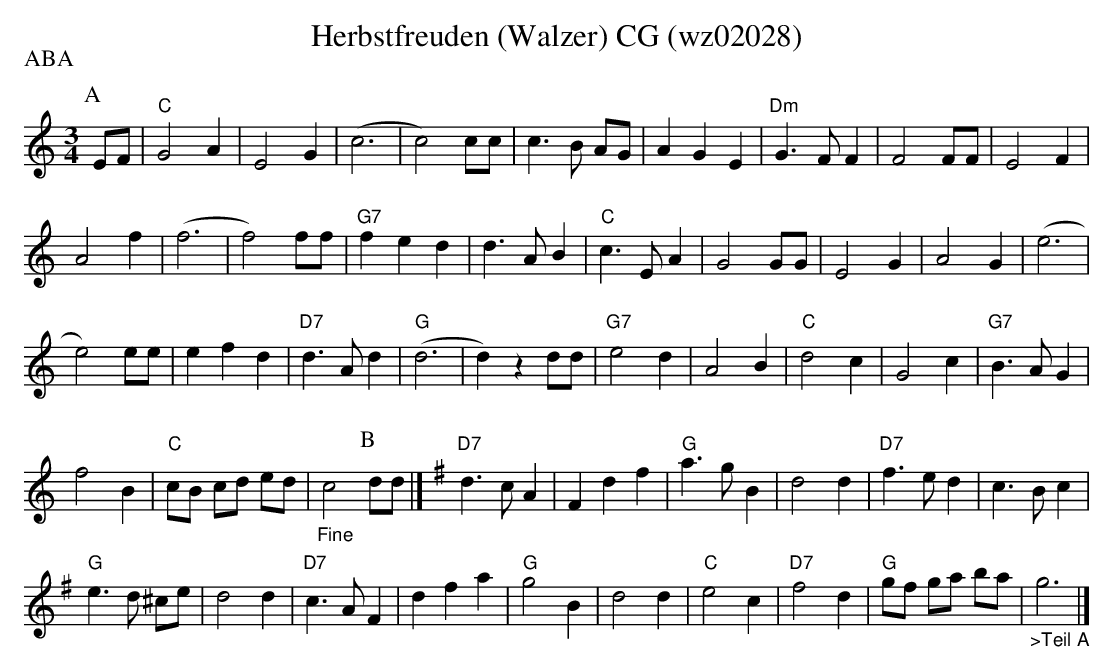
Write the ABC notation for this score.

X:1
T:Herbstfreuden (Walzer) CG (wz02028)
P:ABA
M:3/4
L:1/4
K:C %%MIDI gchordon
[P:A] E/F/ |"C"G2A | E2G | (c3 | c2)c/c/ | c>B A/G/ | AGE | "Dm"G>FF | F2F/F/ | E2F |
A2f | (f3 | f2)f/f/ | "G7"fed | d>AB | "C"c>EA | G2G/G/ | E2G | A2G | (e3 |
e2)e/e/ | efd | "D7"d>Ad | ("G"d3 | d)zd/d/ | "G7"e2d | A2B | "C"d2c | G2c | "G7"B>AG |
f2B | "C"c/B/ c/d/ e/d/ | "_Fine"c2 [P:B] d/d/ |]  [K:G] "D7"d>cA | Fdf | "G"a>gB | d2d | "D7"f>ed | c>Bc |
"G"e>d ^c/e/ | d2d | "D7"c>AF | dfa | "G"g2B | d2d | "C"e2c | "D7"f2d | "G"g/f/ g/a/ b/a/ | "_>Teil A"g3 |]
